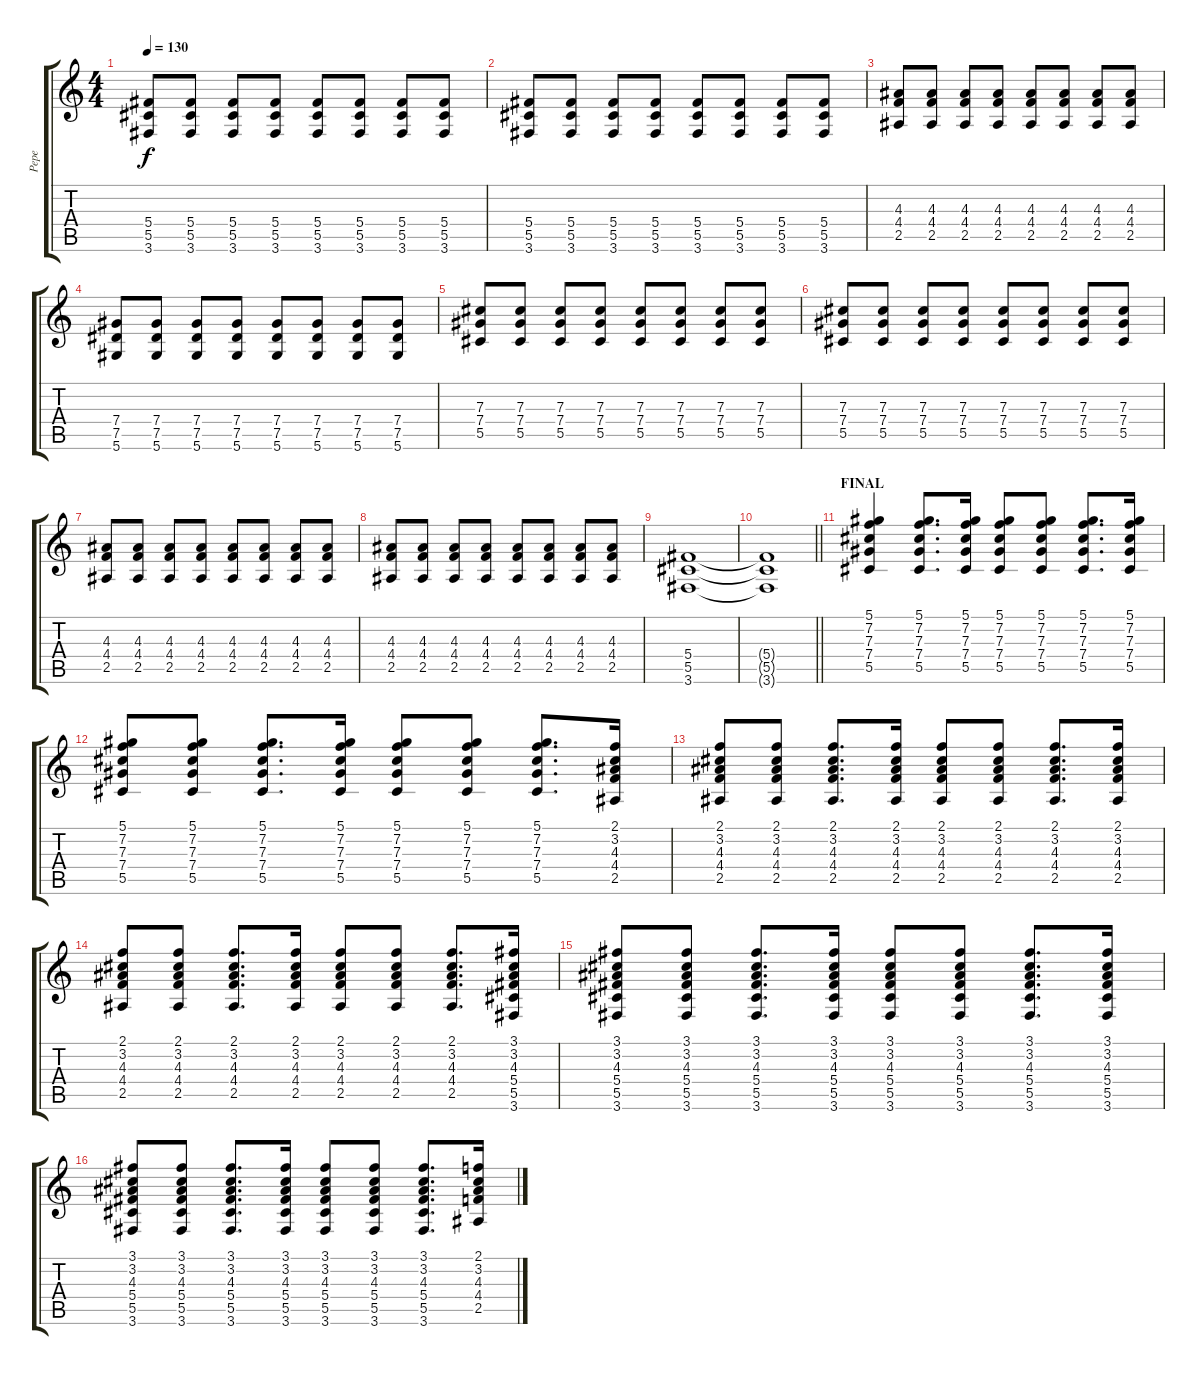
\track ("Pepe" "Pepe") {instrument distortionguitar}
\staff {score tabs}
\tuning (Eb4 Bb3 Gb3 Db3 Ab2 Eb2) {hide}
\ts (4 4)
\tempo 130
\clef g2
\ks c
(5.4 5.5 3.6).8{dy f} (5.4 5.5 3.6).8 (5.4 5.5 3.6).8 (5.4 5.5 3.6).8 (5.4 5.5 3.6).8 (5.4 5.5 3.6).8 (5.4 5.5 3.6).8 (5.4 5.5 3.6).8 |
(5.4 5.5 3.6).8 (5.4 5.5 3.6).8 (5.4 5.5 3.6).8 (5.4 5.5 3.6).8 (5.4 5.5 3.6).8 (5.4 5.5 3.6).8 (5.4 5.5 3.6).8 (5.4 5.5 3.6).8 |
(4.3 4.4 2.5).8 (4.3 4.4 2.5).8 (4.3 4.4 2.5).8 (4.3 4.4 2.5).8 (4.3 4.4 2.5).8 (4.3 4.4 2.5).8 (4.3 4.4 2.5).8 (4.3 4.4 2.5).8 |
(7.4 7.5 5.6).8 (7.4 7.5 5.6).8 (7.4 7.5 5.6).8 (7.4 7.5 5.6).8 (7.4 7.5 5.6).8 (7.4 7.5 5.6).8 (7.4 7.5 5.6).8 (7.4 7.5 5.6).8 |
(7.3 7.4 5.5).8 (7.3 7.4 5.5).8 (7.3 7.4 5.5).8 (7.3 7.4 5.5).8 (7.3 7.4 5.5).8 (7.3 7.4 5.5).8 (7.3 7.4 5.5).8 (7.3 7.4 5.5).8 |
(7.3 7.4 5.5).8 (7.3 7.4 5.5).8 (7.3 7.4 5.5).8 (7.3 7.4 5.5).8 (7.3 7.4 5.5).8 (7.3 7.4 5.5).8 (7.3 7.4 5.5).8 (7.3 7.4 5.5).8 |
(4.3 4.4 2.5).8 (4.3 4.4 2.5).8 (4.3 4.4 2.5).8 (4.3 4.4 2.5).8 (4.3 4.4 2.5).8 (4.3 4.4 2.5).8 (4.3 4.4 2.5).8 (4.3 4.4 2.5).8 |
(4.3 4.4 2.5).8 (4.3 4.4 2.5).8 (4.3 4.4 2.5).8 (4.3 4.4 2.5).8 (4.3 4.4 2.5).8 (4.3 4.4 2.5).8 (4.3 4.4 2.5).8 (4.3 4.4 2.5).8 |
(5.4 5.5 3.6).1{volume 6} |
\barLineRight lightlight
(5.4{t} 5.5{t} 3.6{t}).1 |
\section ("" "FINAL")
(5.1 7.2 7.3 7.4 5.5).4{instrument acousticguitarnylon} (5.1 7.2 7.3 7.4 5.5).8{d} (5.1 7.2 7.3 7.4 5.5).16 (5.1 7.2 7.3 7.4 5.5).8 (5.1 7.2 7.3 7.4 5.5).8 (5.1 7.2 7.3 7.4 5.5).8{d} (5.1 7.2 7.3 7.4 5.5).16 |
(5.1 7.2 7.3 7.4 5.5).8 (5.1 7.2 7.3 7.4 5.5).8 (5.1 7.2 7.3 7.4 5.5).8{d} (5.1 7.2 7.3 7.4 5.5).16 (5.1 7.2 7.3 7.4 5.5).8 (5.1 7.2 7.3 7.4 5.5).8 (5.1 7.2 7.3 7.4 5.5).8{d} (2.1 3.2 4.3 4.4 2.5).16 |
(2.1 3.2 4.3 4.4 2.5).8 (2.1 3.2 4.3 4.4 2.5).8 (2.1 3.2 4.3 4.4 2.5).8{d} (2.1 3.2 4.3 4.4 2.5).16 (2.1 3.2 4.3 4.4 2.5).8 (2.1 3.2 4.3 4.4 2.5).8 (2.1 3.2 4.3 4.4 2.5).8{d} (2.1 3.2 4.3 4.4 2.5).16 |
(2.1 3.2 4.3 4.4 2.5).8 (2.1 3.2 4.3 4.4 2.5).8 (2.1 3.2 4.3 4.4 2.5).8{d} (2.1 3.2 4.3 4.4 2.5).16 (2.1 3.2 4.3 4.4 2.5).8 (2.1 3.2 4.3 4.4 2.5).8 (2.1 3.2 4.3 4.4 2.5).8{d} (3.1 3.2 4.3 5.4 5.5 3.6).16 |
(3.1 3.2 4.3 5.4 5.5 3.6).8 (3.1 3.2 4.3 5.4 5.5 3.6).8 (3.1 3.2 4.3 5.4 5.5 3.6).8{d} (3.1 3.2 4.3 5.4 5.5 3.6).16 (3.1 3.2 4.3 5.4 5.5 3.6).8 (3.1 3.2 4.3 5.4 5.5 3.6).8 (3.1 3.2 4.3 5.4 5.5 3.6).8{d} (3.1 3.2 4.3 5.4 5.5 3.6).16 |
(3.1 3.2 4.3 5.4 5.5 3.6).8 (3.1 3.2 4.3 5.4 5.5 3.6).8 (3.1 3.2 4.3 5.4 5.5 3.6).8{d} (3.1 3.2 4.3 5.4 5.5 3.6).16 (3.1 3.2 4.3 5.4 5.5 3.6).8 (3.1 3.2 4.3 5.4 5.5 3.6).8 (3.1 3.2 4.3 5.4 5.5 3.6).8{d} (2.1 3.2 4.3 4.4 2.5).16
